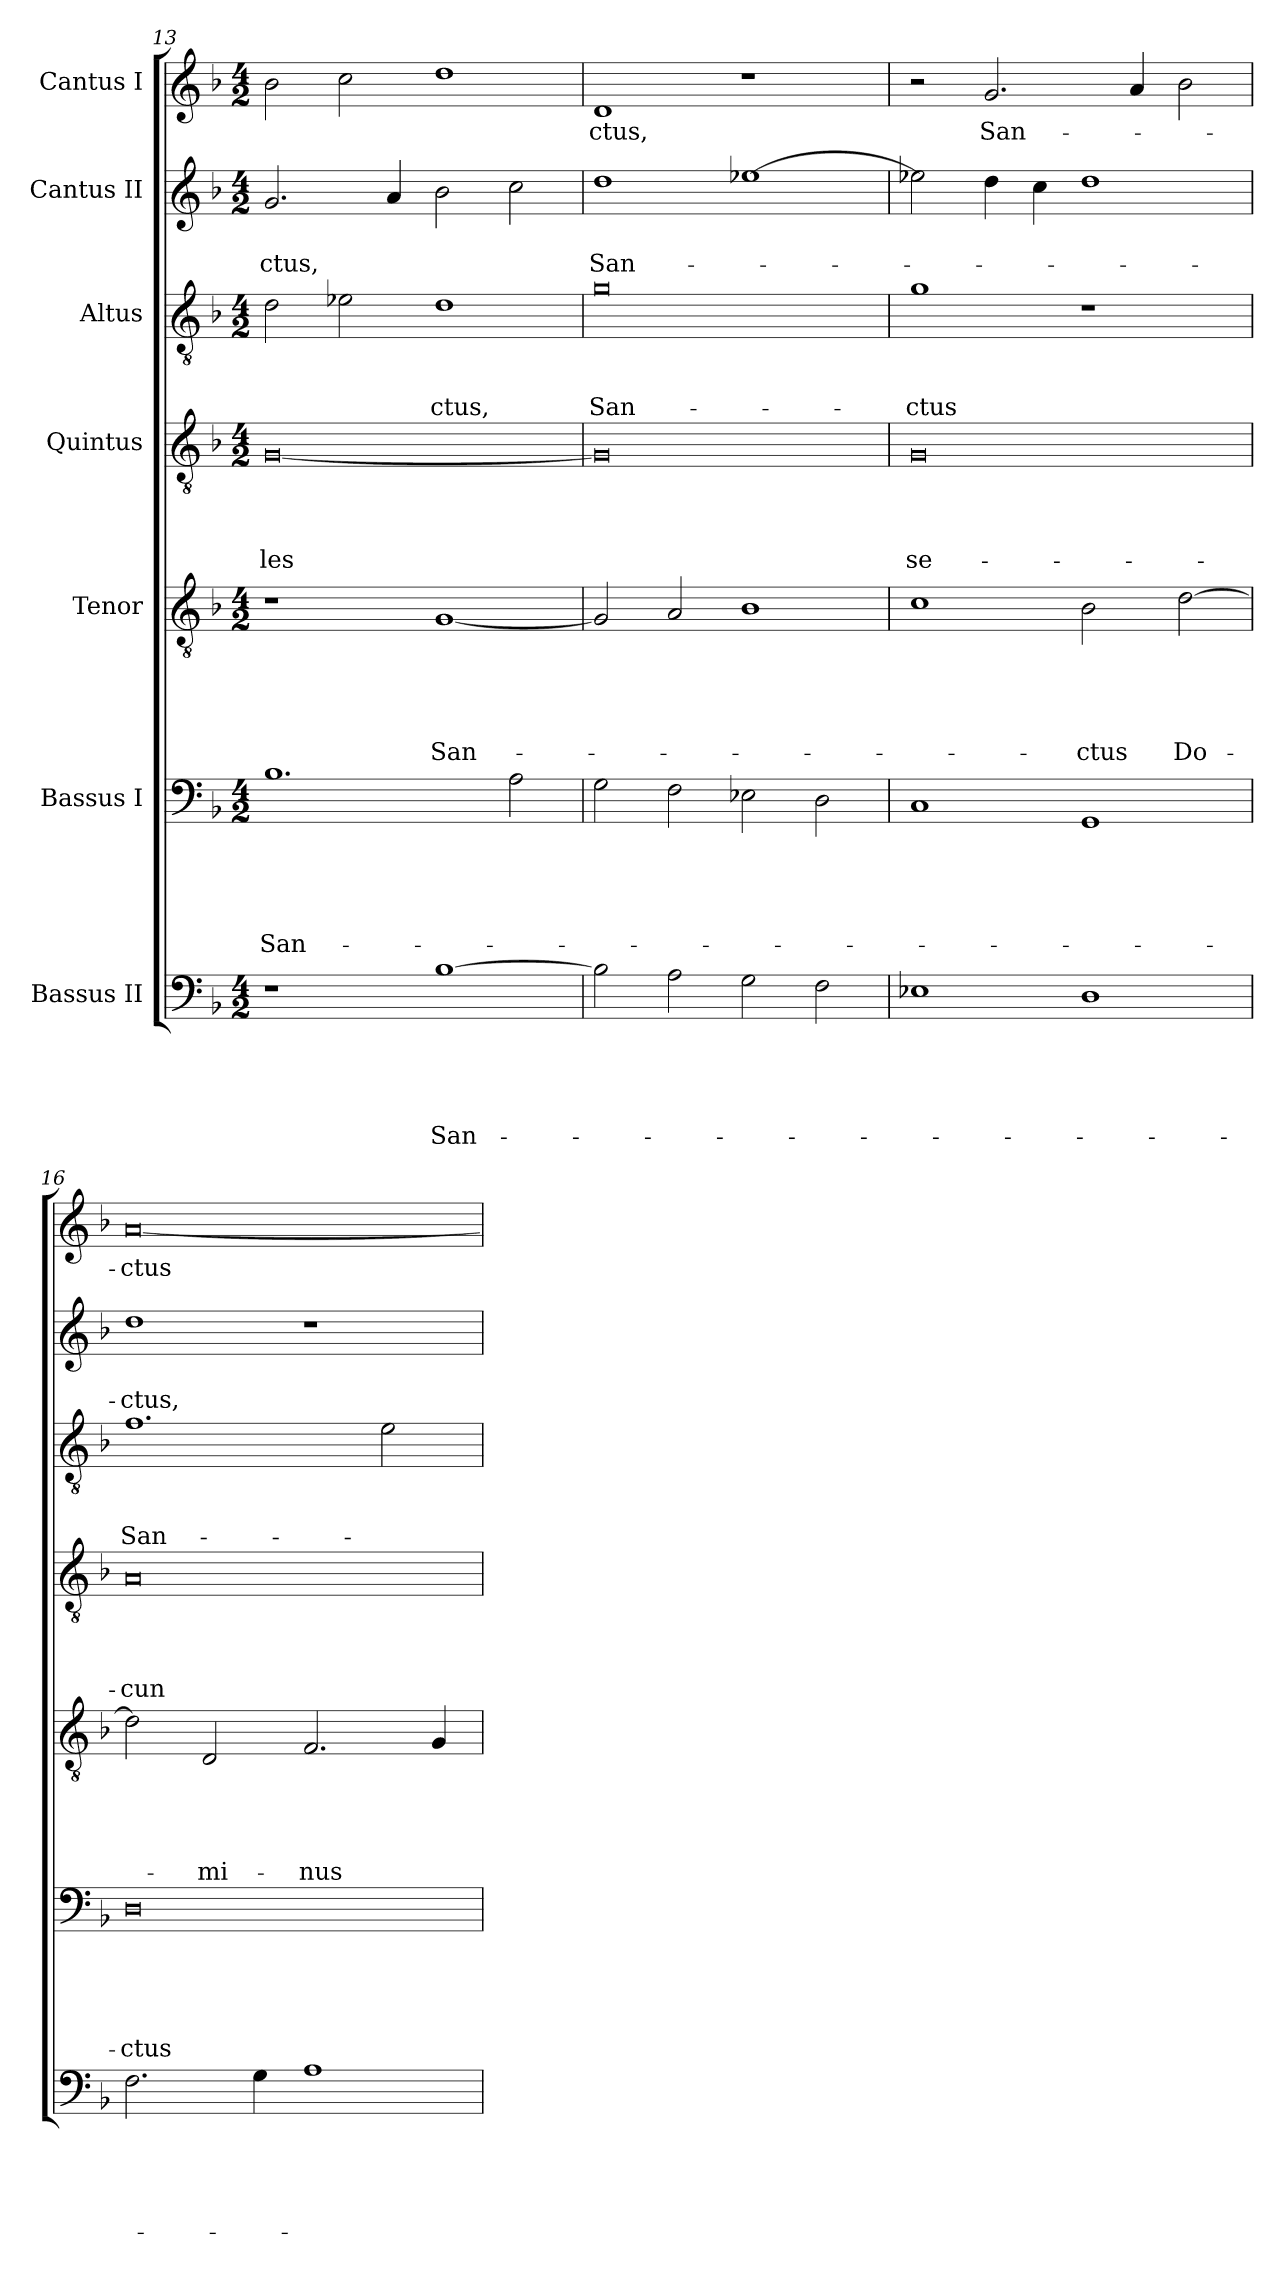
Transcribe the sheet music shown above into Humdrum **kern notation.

**kern	**text	**text	**text	**text	**text	**kern	**text	**text	**text	**text	**text	**kern	**text	**text	**text	**text	**text	**kern	**text	**text	**text	**text	**kern	**text	**text	**text	**kern	**text	**text	**kern	**text
*part7	*part7	*part7	*part7	*part7	*part7	*part6	*part6	*part6	*part6	*part6	*part6	*part5	*part5	*part5	*part5	*part5	*part5	*part4	*part4	*part4	*part4	*part4	*part3	*part3	*part3	*part3	*part2	*part2	*part2	*part1	*part1
*staff7	*staff7	*staff7	*staff7	*staff7	*staff7	*staff6	*staff6	*staff6	*staff6	*staff6	*staff6	*staff5	*staff5	*staff5	*staff5	*staff5	*staff5	*staff4	*staff4	*staff4	*staff4	*staff4	*staff3	*staff3	*staff3	*staff3	*staff2	*staff2	*staff2	*staff1	*staff1
*I"Bassus II	*	*	*	*	*	*I"Bassus I	*	*	*	*	*	*I"Tenor	*	*	*	*	*	*I"Quintus	*	*	*	*	*I"Altus	*	*	*	*I"Cantus II	*	*	*I"Cantus I	*
*clefF4	*	*	*	*	*	*clefF4	*	*	*	*	*	*clefGv2	*	*	*	*	*	*clefGv2	*	*	*	*	*clefGv2	*	*	*	*clefG2	*	*	*clefG2	*
*k[b-]	*	*	*	*	*	*k[b-]	*	*	*	*	*	*k[b-]	*	*	*	*	*	*k[b-]	*	*	*	*	*k[b-]	*	*	*	*k[b-]	*	*	*k[b-]	*
*M4/2	*	*	*	*	*	*M4/2	*	*	*	*	*	*M4/2	*	*	*	*	*	*M4/2	*	*	*	*	*M4/2	*	*	*	*M4/2	*	*	*M4/2	*
=13	=13	=13	=13	=13	=13	=13	=13	=13	=13	=13	=13	=13	=13	=13	=13	=13	=13	=13	=13	=13	=13	=13	=13	=13	=13	=13	=13	=13	=13	=13	=13
1r	.	.	.	.	.	1.B-\	.	.	.	.	San-	1r	.	.	.	.	.	[0G/	.	.	.	-les	2d\	.	.	.	2.g/	.	-ctus,	2b-\	.
.	.	.	.	.	.	.	.	.	.	.	.	.	.	.	.	.	.	.	.	.	.	.	2e-X\	.	.	.	.	.	.	2cc\	.
.	.	.	.	.	.	.	.	.	.	.	.	.	.	.	.	.	.	.	.	.	.	.	.	.	.	.	4a/	.	.	.	.
[1B-\	.	.	.	.	San-	.	.	.	.	.	.	[1G/	.	.	.	.	San-	.	.	.	.	.	1d/	.	.	-ctus,	2b-\	.	.	1dd\	.
.	.	.	.	.	.	2A\	.	.	.	.	.	.	.	.	.	.	.	.	.	.	.	.	.	.	.	.	2cc\	.	.	.	.
=14	=14	=14	=14	=14	=14	=14	=14	=14	=14	=14	=14	=14	=14	=14	=14	=14	=14	=14	=14	=14	=14	=14	=14	=14	=14	=14	=14	=14	=14	=14	=14
2B-\]	.	.	.	.	.	2G\	.	.	.	.	.	2G/]	.	.	.	.	.	0G/]	.	.	.	.	0g\	.	.	San-	1dd\	.	San-	1d/	-ctus,
2A\	.	.	.	.	.	2F\	.	.	.	.	.	2A/	.	.	.	.	.	.	.	.	.	.	.	.	.	.	.	.	.	.	.
2G\	.	.	.	.	.	2E-X\	.	.	.	.	.	1B-\	.	.	.	.	.	.	.	.	.	.	.	.	.	.	[1ee-X\	.	.	1r	.
2F\	.	.	.	.	.	2D\	.	.	.	.	.	.	.	.	.	.	.	.	.	.	.	.	.	.	.	.	.	.	.	.	.
=15	=15	=15	=15	=15	=15	=15	=15	=15	=15	=15	=15	=15	=15	=15	=15	=15	=15	=15	=15	=15	=15	=15	=15	=15	=15	=15	=15	=15	=15	=15	=15
1E-X\	.	.	.	.	.	1C/	.	.	.	.	.	1c/	.	.	.	.	.	0G/	.	.	.	se-	1g\	.	.	-ctus	2ee-X\]	.	.	2r	.
.	.	.	.	.	.	.	.	.	.	.	.	.	.	.	.	.	.	.	.	.	.	.	.	.	.	.	4dd\	.	.	2.g/	San-
.	.	.	.	.	.	.	.	.	.	.	.	.	.	.	.	.	.	.	.	.	.	.	.	.	.	.	4cc\	.	.	.	.
1D\	.	.	.	.	.	1GG/	.	.	.	.	.	2B-\	.	.	.	.	-ctus	.	.	.	.	.	1r	.	.	.	1dd\	.	.	.	.
.	.	.	.	.	.	.	.	.	.	.	.	.	.	.	.	.	.	.	.	.	.	.	.	.	.	.	.	.	.	4a/	.
.	.	.	.	.	.	.	.	.	.	.	.	[2d\	.	.	.	.	Do-	.	.	.	.	.	.	.	.	.	.	.	.	2b-\	.
=16	=16	=16	=16	=16	=16	=16	=16	=16	=16	=16	=16	=16	=16	=16	=16	=16	=16	=16	=16	=16	=16	=16	=16	=16	=16	=16	=16	=16	=16	=16	=16
2.F\	.	.	.	.	.	0D\	.	.	.	.	-ctus	2d\]	.	.	.	.	.	0A/	.	.	.	-cun-	1.f/	.	.	San-	1dd\	.	-ctus,	[0a/	-ctus
.	.	.	.	.	.	.	.	.	.	.	.	2D/	.	.	.	.	-mi-	.	.	.	.	.	.	.	.	.	.	.	.	.	.
4G\	.	.	.	.	.	.	.	.	.	.	.	.	.	.	.	.	.	.	.	.	.	.	.	.	.	.	.	.	.	.	.
1A\	.	.	.	.	.	.	.	.	.	.	.	2.F/	.	.	.	.	-nus	.	.	.	.	.	.	.	.	.	1r	.	.	.	.
.	.	.	.	.	.	.	.	.	.	.	.	.	.	.	.	.	.	.	.	.	.	.	2e\	.	.	.	.	.	.	.	.
.	.	.	.	.	.	.	.	.	.	.	.	4G/	.	.	.	.	.	.	.	.	.	.	.	.	.	.	.	.	.	.	.
=	=	=	=	=	=	=	=	=	=	=	=	=	=	=	=	=	=	=	=	=	=	=	=	=	=	=	=	=	=	=	=
*-	*-	*-	*-	*-	*-	*-	*-	*-	*-	*-	*-	*-	*-	*-	*-	*-	*-	*-	*-	*-	*-	*-	*-	*-	*-	*-	*-	*-	*-	*-	*-
